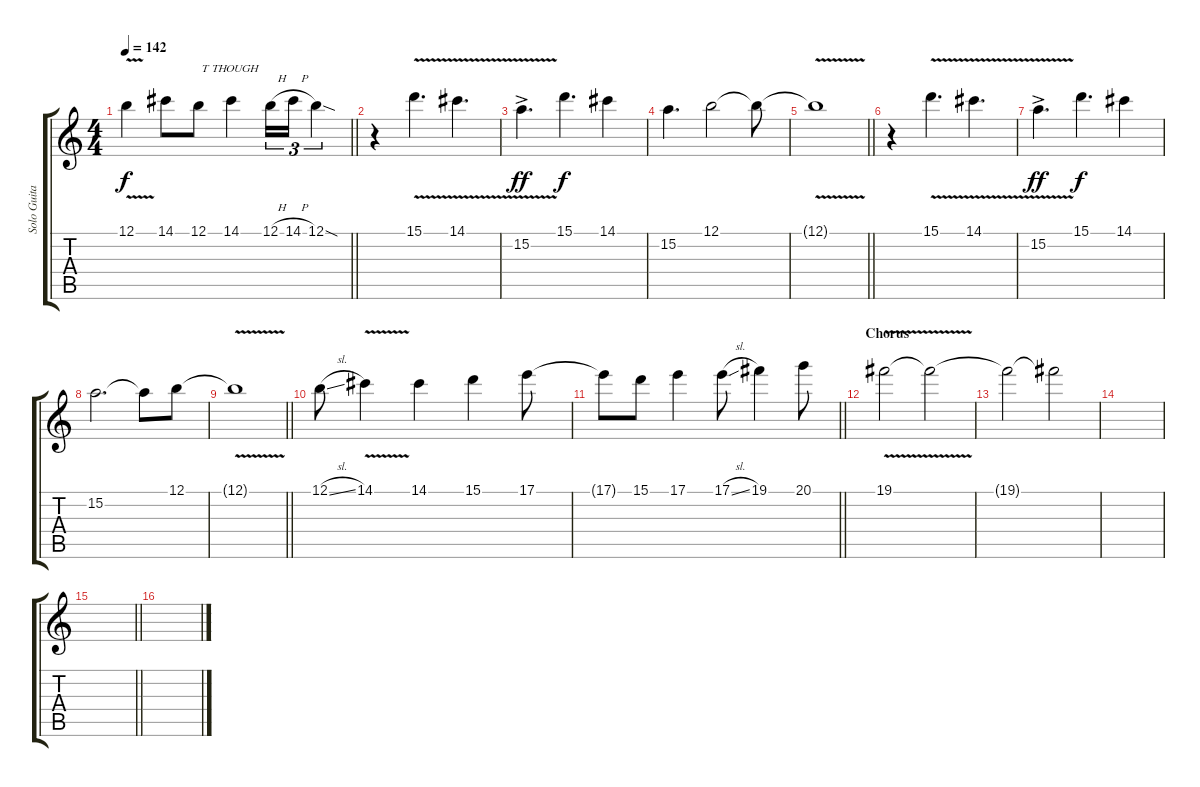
\track ("Solo Guitar" "Solo Guita") {instrument distortionguitar}
\staff {score tabs}
\tuning (B3 Gb3 D3 A2 E2 B1) {hide}
\ts (4 4)
\tempo 142
\clef g2
\barLineRight lightlight
\ks c
12.1{v}.4{dy f} 14.1.8 12.1.8{txt " T THOUGH"} 14.1.4 12.1{h}.16{tu (3 2)} 14.1{h}.16{tu (3 2)} 12.1{sod}.4{tu (3 2)} |
\section ("" "")
r.4 15.1{v}.4{d} 14.1{v}.4{d} |
15.2{v ac}.4{d dy ff} 15.1.4{d dy f} 14.1.4 |
15.2.4{d} 12.1.2 12.1{t}.8 |
\barLineRight lightlight
12.1{v t}.1 |
\section ("" "")
r.4 15.1{v}.4{d} 14.1{v}.4{d} |
15.2{v ac}.4{d dy ff} 15.1.4{d dy f} 14.1.4 |
15.2.2{d} 15.2{t}.8 12.1.8 |
\barLineRight lightlight
12.1{v t}.1 |
\section ("" "")
12.1{sl}.8 14.1{v}.4 14.1.4 15.1.4 17.1.8 |
\barLineRight lightlight
17.1{t}.8 15.1.8 17.1.4 17.1{sl}.8 19.1.4 20.1.8 |
\section ("" "Chorus")
19.1{v}.2 19.1{t}.2{volume 0} |
19.1{t}.2 19.1{t}.2 |
|
\barLineRight lightlight
|
\section ("" "")
